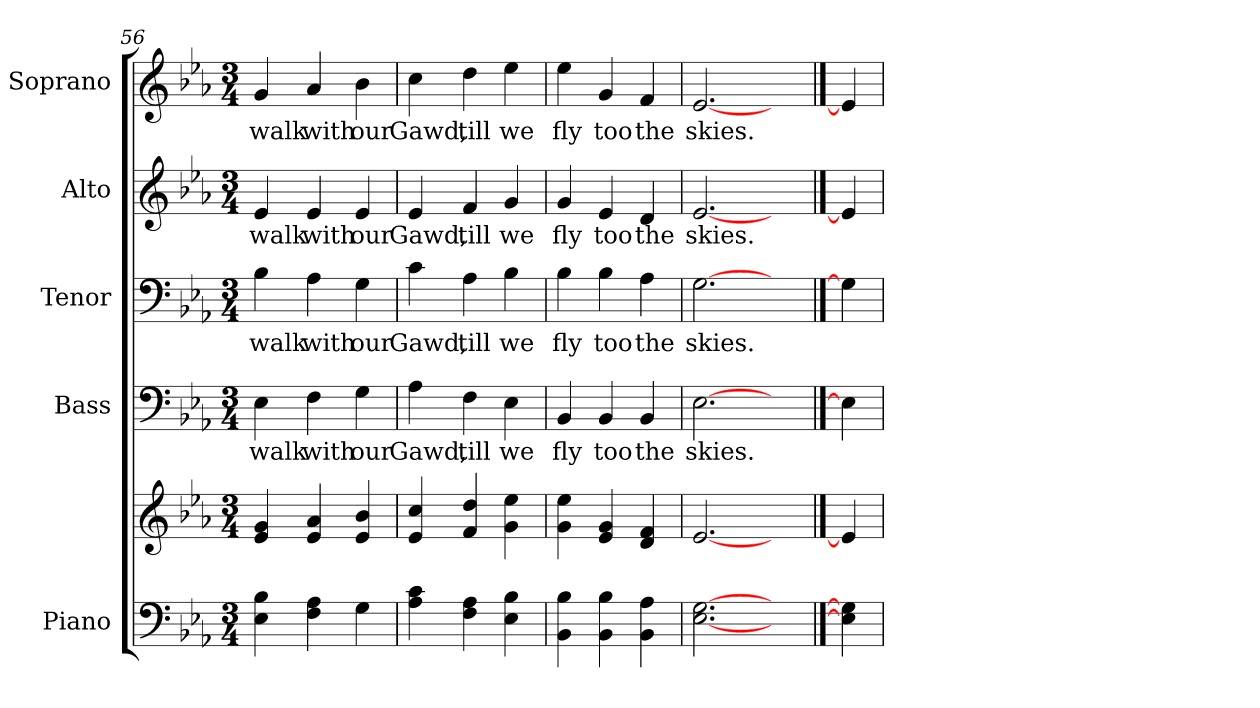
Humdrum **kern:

**kern	**kern	**kern	**text	**kern	**text	**kern	**text	**kern	**text
*part5	*part5	*part4	*part4	*part3	*part3	*part2	*part2	*part1	*part1
*staff6	*staff5	*staff4	*staff4	*staff3	*staff3	*staff2	*staff2	*staff1	*staff1
*I"Piano	*	*I"Bass	*	*I"Tenor	*	*I"Alto	*	*I"Soprano	*
*I'Pno.	*	*I'B.	*	*I'T.	*	*I'A.	*	*I'S.	*
*clefF4	*clefG2	*clefF4	*	*clefF4	*	*clefG2	*	*clefG2	*
*k[b-e-a-]	*k[b-e-a-]	*k[b-e-a-]	*	*k[b-e-a-]	*	*k[b-e-a-]	*	*k[b-e-a-]	*
*E-:	*E-:	*E-:	*	*E-:	*	*E-:	*	*E-:	*
*M3/4	*M3/4	*M3/4	*	*M3/4	*	*M3/4	*	*M3/4	*
=56	=56	=56	=56	=56	=56	=56	=56	=56	=56
!	!	!	!LO:LY:b:color=#000000	!	!	!	!	!	!
!	!	!	!	!	!LO:LY:b:color=#000000	!	!	!	!
!	!	!	!	!	!	!	!LO:LY:b:color=#000000	!	!
!	!	!	!	!	!	!	!	!	!LO:LY:b:color=#000000
4E-i\ 4B-i	4e-i/ 4gi	4E-i\	walk	4B-i\	walk	4e-i/	walk	4gi/	walk
!	!	!	!LO:LY:b:color=#000000	!	!	!	!	!	!
!	!	!	!	!	!LO:LY:b:color=#000000	!	!	!	!
!	!	!	!	!	!	!	!LO:LY:b:color=#000000	!	!
!	!	!	!	!	!	!	!	!	!LO:LY:b:color=#000000
4Fi\ 4A-i	4e-i/ 4a-i	4Fi\	with	4A-i\	with	4e-i/	with	4a-i/	with
!	!	!	!LO:LY:b:color=#000000	!	!	!	!	!	!
!	!	!	!	!	!LO:LY:b:color=#000000	!	!	!	!
!	!	!	!	!	!	!	!LO:LY:b:color=#000000	!	!
!	!	!	!	!	!	!	!	!	!LO:LY:b:color=#000000
4Gi\	4e-i/ 4b-i	4Gi\	our	4Gi\	our	4e-i/	our	4b-i\	our
!!LO:PB:g=z
=57	=57	=57	=57	=57	=57	=57	=57	=57	=57
!	!	!	!LO:LY:b:color=#000000	!	!	!	!	!	!
!	!	!	!	!	!LO:LY:b:color=#000000	!	!	!	!
!	!	!	!	!	!	!	!LO:LY:b:color=#000000	!	!
!	!	!	!	!	!	!	!	!	!LO:LY:b:color=#000000
4A-i\ 4ci	4e-i/ 4cci	4A-i\	Gawd,	4ci\	Gawd,	4e-i/	Gawd,	4cci\	Gawd,
!	!	!	!LO:LY:b:color=#000000	!	!	!	!	!	!
!	!	!	!	!	!LO:LY:b:color=#000000	!	!	!	!
!	!	!	!	!	!	!	!LO:LY:b:color=#000000	!	!
!	!	!	!	!	!	!	!	!	!LO:LY:b:color=#000000
4Fi\ 4A-i	4fi/ 4ddi	4Fi\	till	4A-i\	till	4fi/	till	4ddi\	till
!	!	!	!LO:LY:b:color=#000000	!	!	!	!	!	!
!	!	!	!	!	!LO:LY:b:color=#000000	!	!	!	!
!	!	!	!	!	!	!	!LO:LY:b:color=#000000	!	!
!	!	!	!	!	!	!	!	!	!LO:LY:b:color=#000000
4E-i\ 4B-i	4gi\ 4ee-i	4E-i\	we	4B-i\	we	4gi/	we	4ee-i\	we
=58	=58	=58	=58	=58	=58	=58	=58	=58	=58
!	!	!	!LO:LY:b:color=#000000	!	!	!	!	!	!
!	!	!	!	!	!LO:LY:b:color=#000000	!	!	!	!
!	!	!	!	!	!	!	!LO:LY:b:color=#000000	!	!
!	!	!	!	!	!	!	!	!	!LO:LY:b:color=#000000
4BB-i\ 4B-i	4gi\ 4ee-i	4BB-i/	fly	4B-i\	fly	4gi/	fly	4ee-i\	fly
!	!	!	!LO:LY:b:color=#000000	!	!	!	!	!	!
!	!	!	!	!	!LO:LY:b:color=#000000	!	!	!	!
!	!	!	!	!	!	!	!LO:LY:b:color=#000000	!	!
!	!	!	!	!	!	!	!	!	!LO:LY:b:color=#000000
4BB-i\ 4B-i	4e-i/ 4gi	4BB-i/	too	4B-i\	too	4e-i/	too	4gi/	too
!	!	!	!LO:LY:b:color=#000000	!	!	!	!	!	!
!	!	!	!	!	!LO:LY:b:color=#000000	!	!	!	!
!	!	!	!	!	!	!	!LO:LY:b:color=#000000	!	!
!	!	!	!	!	!	!	!	!	!LO:LY:b:color=#000000
4BB-i\ 4A-i	4di/ 4fi	4BB-i/	the	4A-i\	the	4di/	the	4fi/	the
=59	=59	=59	=59	=59	=59	=59	=59	=59	=59
!	!	!	!LO:LY:b:color=#000000	!	!	!	!	!	!
!	!	!	!	!	!LO:LY:b:color=#000000	!	!	!	!
!	!	!	!	!	!	!	!LO:LY:b:color=#000000	!	!
!	!	!	!	!	!	!	!	!	!LO:LY:b:color=#000000
[2.E-i [2.Gi	[2.e-i	[2.E-i	skies.	[2.Gi	skies.	[2.e-i	skies.	[2.e-i	skies.
4ryy	4ryy	4ryy	.	4ryy	.	4ryy	.	4ryy	.
==60	==60	==60	==60	==60	==60	==60	==60	==60	==60
4E-i] 4Gi]	4e-i]	4E-i]	.	4Gi]	.	4e-i]	.	4e-i]	.
=	=	=	=	=	=	=	=	=	=
*-	*-	*-	*-	*-	*-	*-	*-	*-	*-
